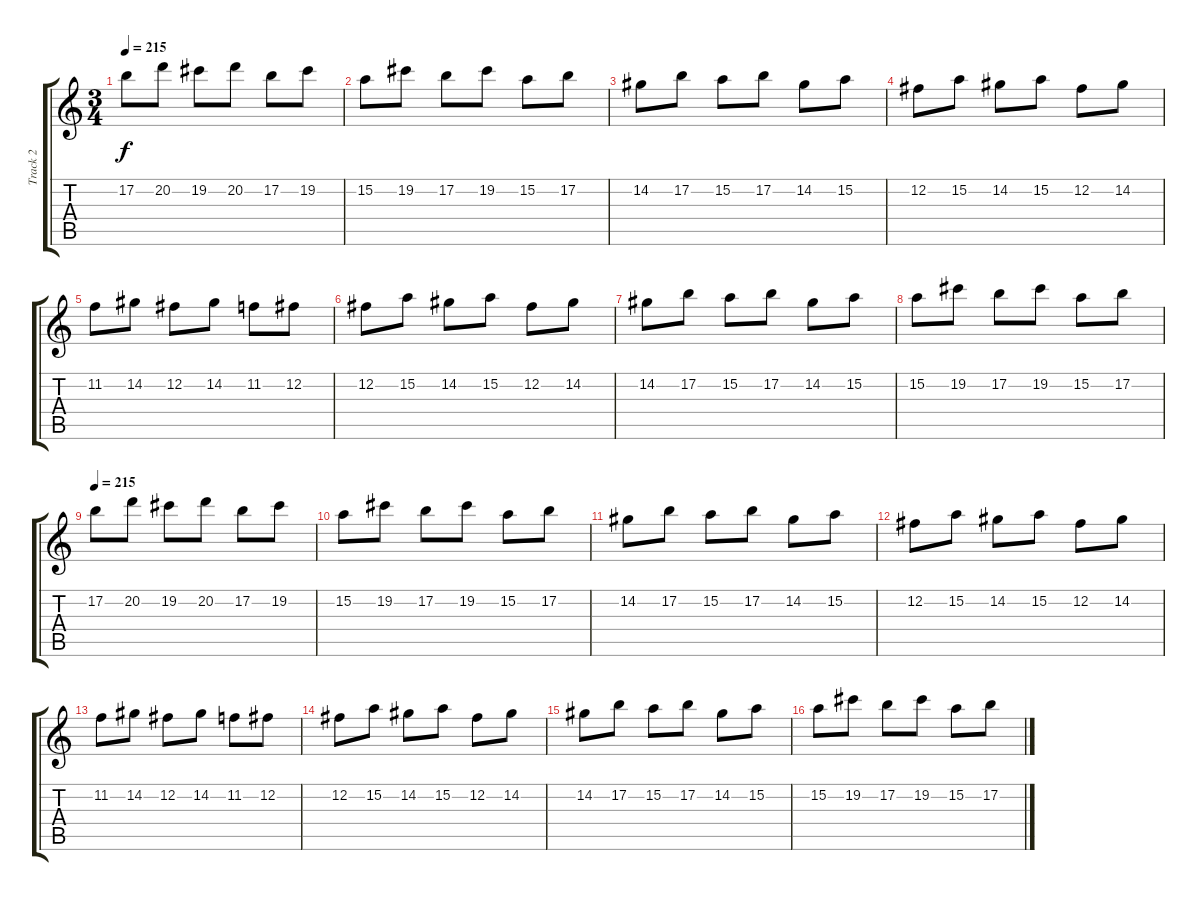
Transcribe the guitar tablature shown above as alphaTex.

\track ("Track 2" "Track 2") {instrument distortionguitar}
\staff {score tabs}
\tuning (B3 Gb3 D3 A2 E2 B1) {hide}
\ts (3 4)
\tempo 215
\clef g2
\ks c
17.2.8{dy f} 20.2.8 19.2.8 20.2.8 17.2.8 19.2.8 |
15.2.8 19.2.8 17.2.8 19.2.8 15.2.8 17.2.8 |
14.2.8 17.2.8 15.2.8 17.2.8 14.2.8 15.2.8 |
12.2.8 15.2.8 14.2.8 15.2.8 12.2.8 14.2.8 |
11.2.8 14.2.8 12.2.8 14.2.8 11.2.8 12.2.8 |
12.2.8 15.2.8 14.2.8 15.2.8 12.2.8 14.2.8 |
14.2.8 17.2.8 15.2.8 17.2.8 14.2.8 15.2.8 |
15.2.8 19.2.8 17.2.8 19.2.8 15.2.8 17.2.8 |
\tempo 215
17.2.8 20.2.8 19.2.8 20.2.8 17.2.8 19.2.8 |
15.2.8 19.2.8 17.2.8 19.2.8 15.2.8 17.2.8 |
14.2.8 17.2.8 15.2.8 17.2.8 14.2.8 15.2.8 |
12.2.8 15.2.8 14.2.8 15.2.8 12.2.8 14.2.8 |
11.2.8 14.2.8 12.2.8 14.2.8 11.2.8 12.2.8 |
12.2.8 15.2.8 14.2.8 15.2.8 12.2.8 14.2.8 |
14.2.8 17.2.8 15.2.8 17.2.8 14.2.8 15.2.8 |
15.2.8 19.2.8 17.2.8 19.2.8 15.2.8 17.2.8
